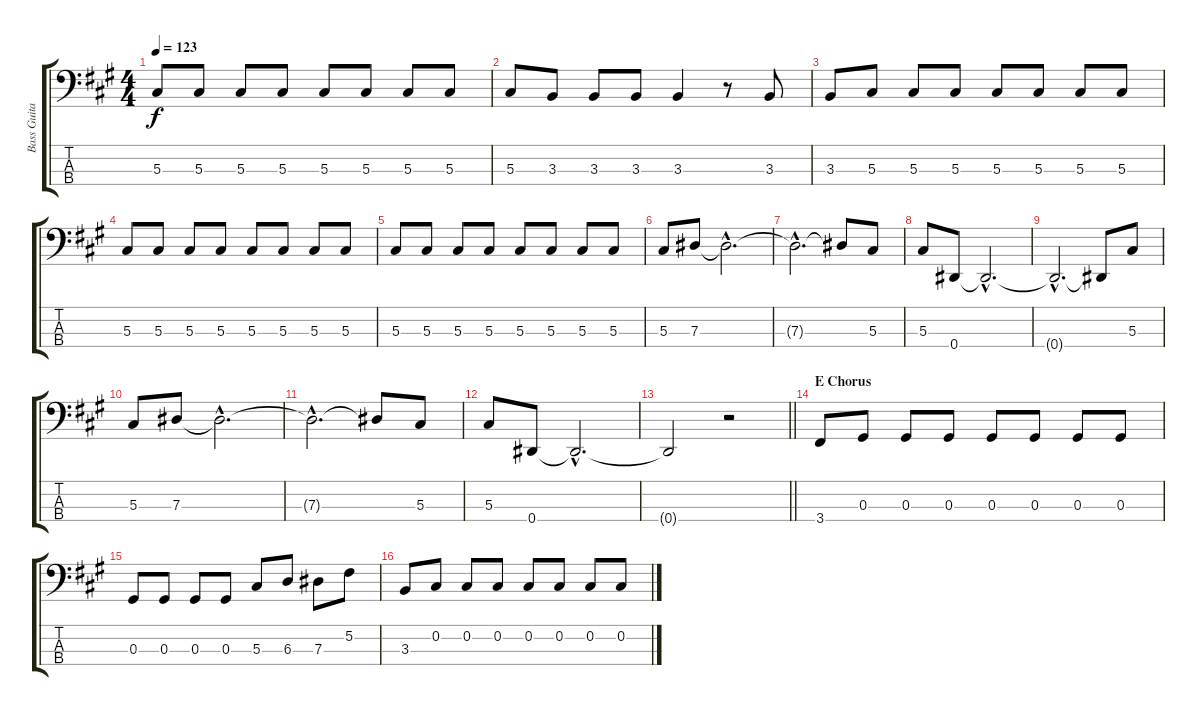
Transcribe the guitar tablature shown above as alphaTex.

\track ("Bass Guitar" "Bass Guita") {instrument electricbassfinger}
\staff {score tabs}
\tuning (Gb2 Db2 Ab1 Eb1) {hide}
\ts (4 4)
\tempo 123
\clef f4
\ks a
5.3.8{dy f} 5.3.8 5.3.8 5.3.8 5.3.8 5.3.8 5.3.8 5.3.8 |
5.3.8 3.3.8 3.3.8 3.3.8 3.3.4 r.8 3.3.8 |
3.3.8 5.3.8 5.3.8 5.3.8 5.3.8 5.3.8 5.3.8 5.3.8 |
5.3.8 5.3.8 5.3.8 5.3.8 5.3.8 5.3.8 5.3.8 5.3.8 |
5.3.8 5.3.8 5.3.8 5.3.8 5.3.8 5.3.8 5.3.8 5.3.8 |
5.3.8 7.3.8 7.3{hac t}.2{d} |
7.3{hac t}.2{d} 7.3{t}.8 5.3.8 |
5.3.8 0.4.8 0.4{hac t}.2{d} |
0.4{hac t}.2{d} 0.4{t}.8 5.3.8 |
5.3.8 7.3.8 7.3{hac t}.2{d} |
7.3{hac t}.2{d} 7.3{t}.8 5.3.8 |
5.3.8 0.4.8 0.4{hac t}.2{d} |
\barLineRight lightlight
0.4{t}.2 r.2 |
\section ("" "E Chorus")
3.4.8 0.3.8 0.3.8 0.3.8 0.3.8 0.3.8 0.3.8 0.3.8 |
0.3.8 0.3.8 0.3.8 0.3.8 5.3.8 6.3.8 7.3.8 5.2.8 |
3.3.8 0.2.8 0.2.8 0.2.8 0.2.8 0.2.8 0.2.8 0.2.8
